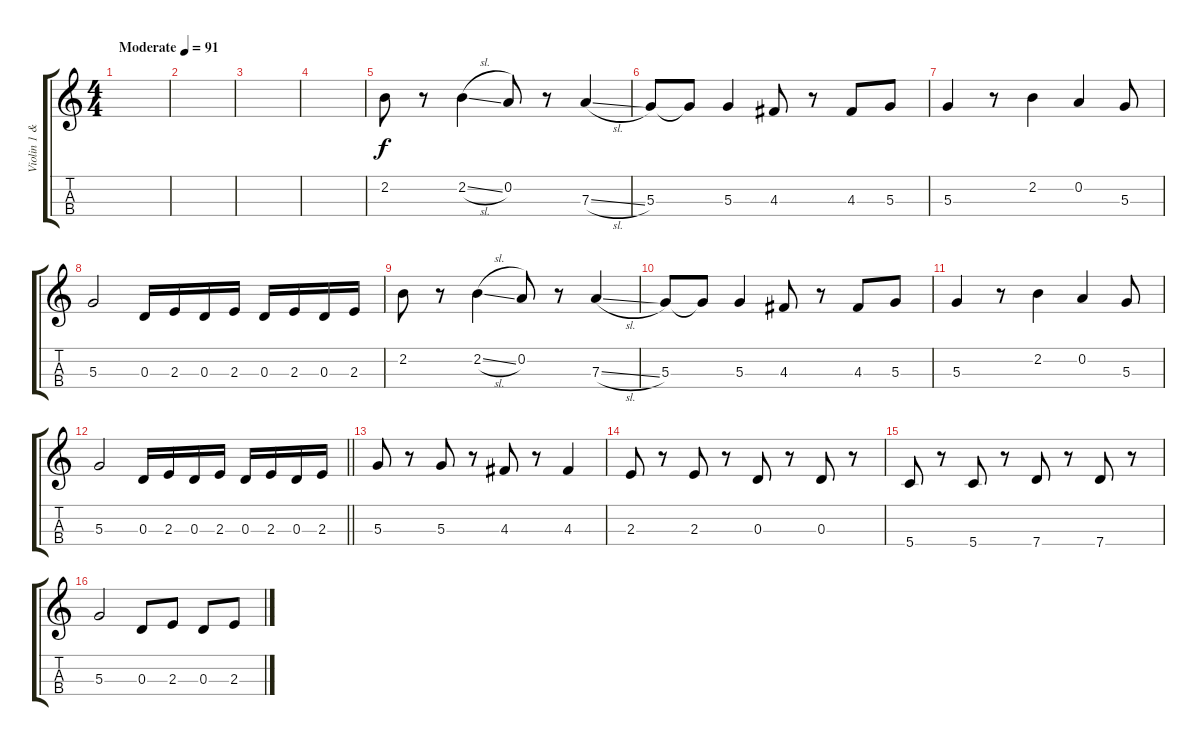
\track ("Violin 1 & 2" "Violin 1 &") {instrument stringensemble1}
\staff {score tabs}
\tuning (E5 A4 D4 G3) {hide}
\ts (4 4)
\tempo (91 "Moderate")
\clef g2
\ks c
|
|
|
|
2.2.8 r.8 2.2{sl}.4 0.2.8 r.8 7.3{sl}.4 |
5.3.8 5.3{t}.8 5.3.4 4.3.8 r.8 4.3.8 5.3.8 |
5.3.4 r.8 2.2.4 0.2.4 5.3.8 |
5.3.2 0.3.16 2.3.16 0.3.16 2.3.16 0.3.16 2.3.16 0.3.16 2.3.16 |
2.2.8 r.8 2.2{sl}.4 0.2.8 r.8 7.3{sl}.4 |
5.3.8 5.3{t}.8 5.3.4 4.3.8 r.8 4.3.8 5.3.8 |
5.3.4 r.8 2.2.4 0.2.4 5.3.8 |
\barLineRight lightlight
5.3.2 0.3.16 2.3.16 0.3.16 2.3.16 0.3.16 2.3.16 0.3.16 2.3.16 |
5.3.8 r.8 5.3.8 r.8 4.3.8 r.8 4.3.4 |
2.3.8 r.8 2.3.8 r.8 0.3.8 r.8 0.3.8 r.8 |
5.4.8 r.8 5.4.8 r.8 7.4.8 r.8 7.4.8 r.8 |
5.3.2 0.3.8 2.3.8 0.3.8 2.3.8
